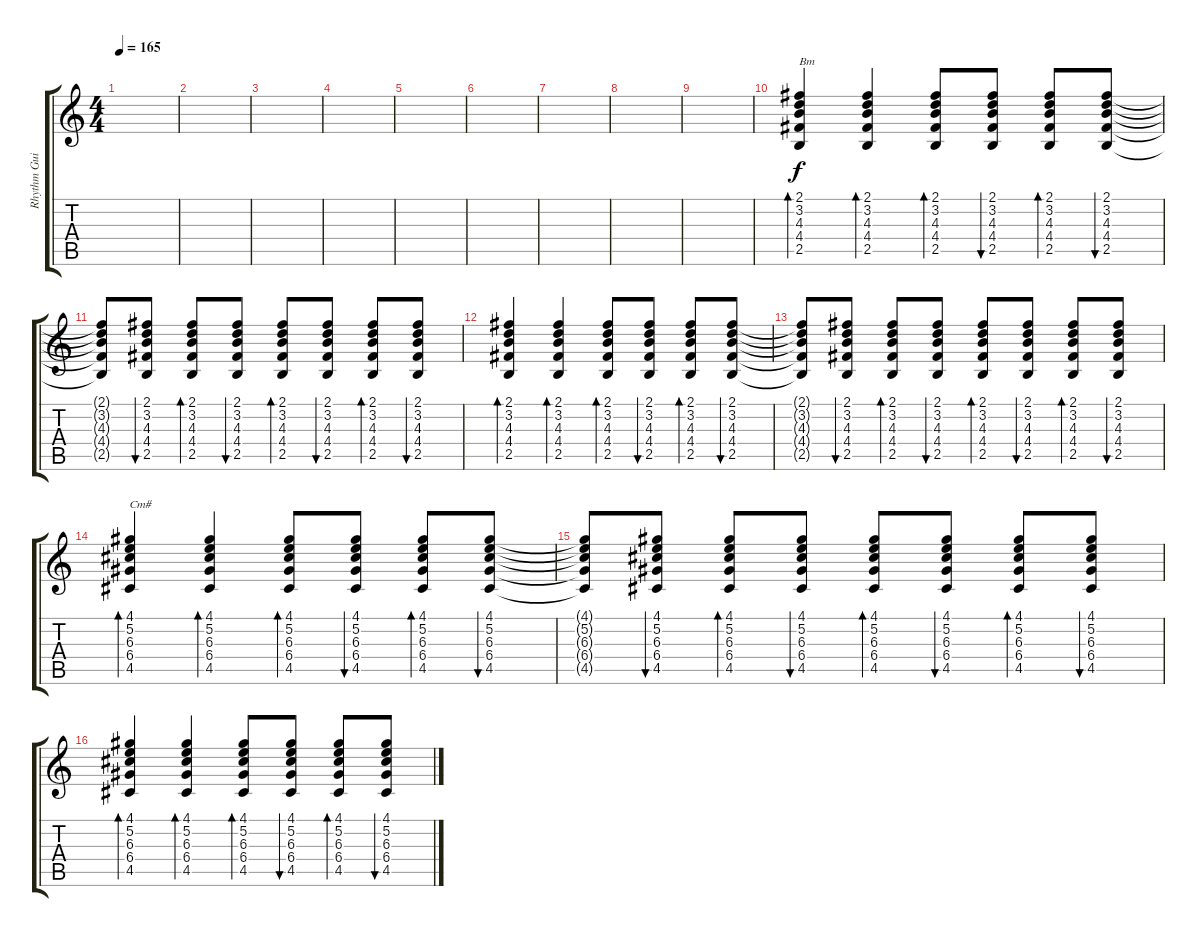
\track ("Rhythm Guitar" "Rhythm Gui") {instrument electricguitarjazz}
\staff {score tabs}
\tuning (E4 B3 G3 D3 A2 E2) {hide}
\ts (4 4)
\tempo 165
\clef g2
\ks c
|
|
|
|
|
|
|
|
|
(2.1 3.2 4.3 4.4 2.5).4{bd 30 txt "Bm"} (2.1 3.2 4.3 4.4 2.5).4{bd 30} (2.1 3.2 4.3 4.4 2.5).8{bd 30} (2.1 3.2 4.3 4.4 2.5).8{bu 30} (2.1 3.2 4.3 4.4 2.5).8{bd 30} (2.1 3.2 4.3 4.4 2.5).8{bu 30} |
(2.1{t} 3.2{t} 4.3{t} 4.4{t} 2.5{t}).8 (2.1 3.2 4.3 4.4 2.5).8{bu 30} (2.1 3.2 4.3 4.4 2.5).8{bd 30} (2.1 3.2 4.3 4.4 2.5).8{bu 30} (2.1 3.2 4.3 4.4 2.5).8{bd 30} (2.1 3.2 4.3 4.4 2.5).8{bu 30} (2.1 3.2 4.3 4.4 2.5).8{bd 30} (2.1 3.2 4.3 4.4 2.5).8{bu 30} |
(2.1 3.2 4.3 4.4 2.5).4{bd 30} (2.1 3.2 4.3 4.4 2.5).4{bd 30} (2.1 3.2 4.3 4.4 2.5).8{bd 30} (2.1 3.2 4.3 4.4 2.5).8{bu 30} (2.1 3.2 4.3 4.4 2.5).8{bd 30} (2.1 3.2 4.3 4.4 2.5).8{bu 30} |
(2.1{t} 3.2{t} 4.3{t} 4.4{t} 2.5{t}).8 (2.1 3.2 4.3 4.4 2.5).8{bu 30} (2.1 3.2 4.3 4.4 2.5).8{bd 30} (2.1 3.2 4.3 4.4 2.5).8{bu 30} (2.1 3.2 4.3 4.4 2.5).8{bd 30} (2.1 3.2 4.3 4.4 2.5).8{bu 30} (2.1 3.2 4.3 4.4 2.5).8{bd 30} (2.1 3.2 4.3 4.4 2.5).8{bu 30} |
(4.1 5.2 6.3 6.4 4.5).4{bd 30 txt "Cm#"} (4.1 5.2 6.3 6.4 4.5).4{bd 30} (4.1 5.2 6.3 6.4 4.5).8{bd 30} (4.1 5.2 6.3 6.4 4.5).8{bu 30} (4.1 5.2 6.3 6.4 4.5).8{bd 30} (4.1 5.2 6.3 6.4 4.5).8{bu 30} |
(4.1{t} 5.2{t} 6.3{t} 6.4{t} 4.5{t}).8 (4.1 5.2 6.3 6.4 4.5).8{bu 30} (4.1 5.2 6.3 6.4 4.5).8{bd 30} (4.1 5.2 6.3 6.4 4.5).8{bu 30} (4.1 5.2 6.3 6.4 4.5).8{bd 30} (4.1 5.2 6.3 6.4 4.5).8{bu 30} (4.1 5.2 6.3 6.4 4.5).8{bd 30} (4.1 5.2 6.3 6.4 4.5).8{bu 30} |
(4.1 5.2 6.3 6.4 4.5).4{bd 30} (4.1 5.2 6.3 6.4 4.5).4{bd 30} (4.1 5.2 6.3 6.4 4.5).8{bd 30} (4.1 5.2 6.3 6.4 4.5).8{bu 30} (4.1 5.2 6.3 6.4 4.5).8{bd 30} (4.1 5.2 6.3 6.4 4.5).8{bu 30}
